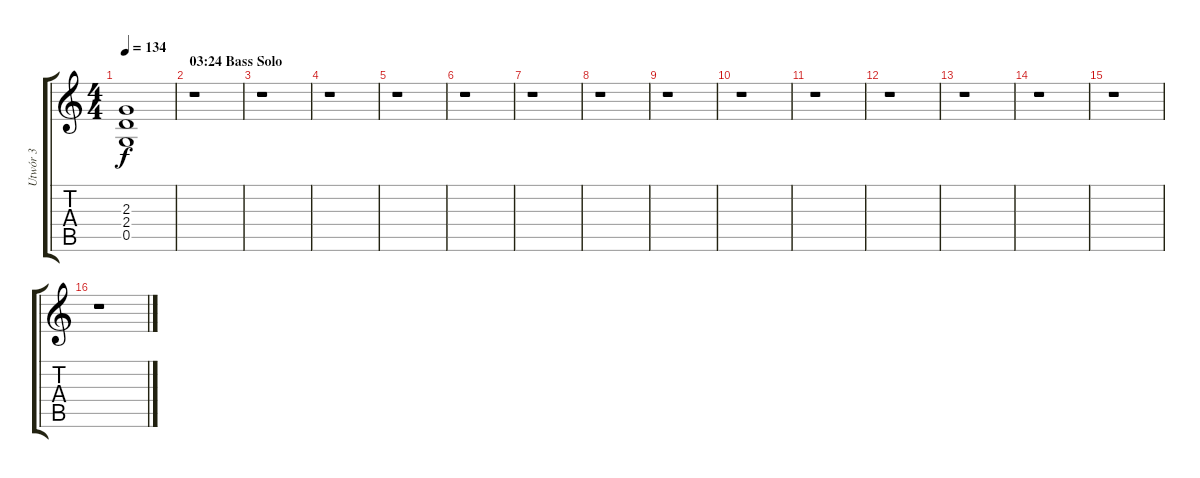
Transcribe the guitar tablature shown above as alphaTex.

\track ("Utwór 3" "Utwór 3") {instrument distortionguitar}
\staff {score tabs}
\tuning (D4 A3 F3 C3 G2 D2) {hide}
\ts (4 4)
\tempo 134
\clef g2
\ks c
(2.3{t} 2.4{t} 0.5{t}).1{dy f} |
\section ("" "03:24 Bass Solo")
r.1 |
r.1 |
r.1 |
r.1 |
r.1 |
r.1 |
r.1 |
r.1 |
r.1 |
r.1 |
r.1 |
r.1 |
r.1 |
r.1 |
r.1
